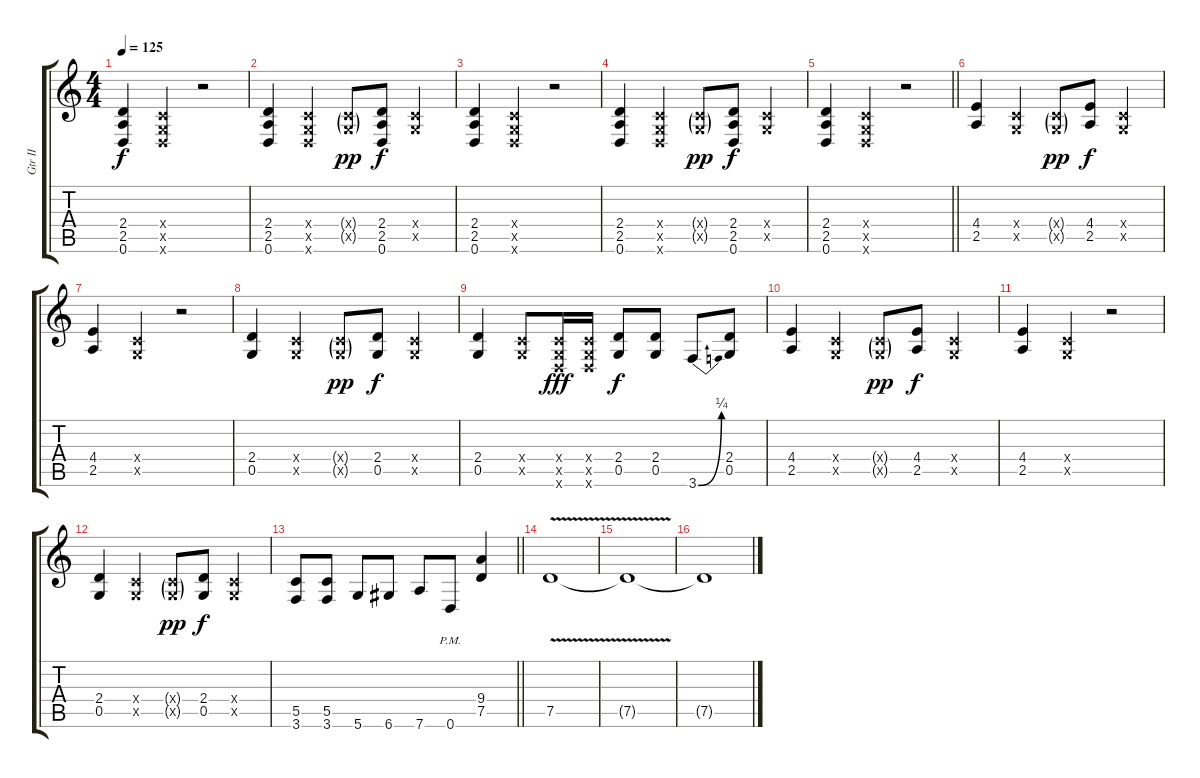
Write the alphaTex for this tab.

\track ("Gtr II" "Gtr II") {instrument overdrivenguitar}
\staff {score tabs}
\tuning (D4 A3 F3 C3 G2 D2) {hide}
\ts (4 4)
\tempo 125
\clef g2
\ks c
(2.4 2.5 0.6).4{dy f} (0.4{x} 0.5{x} 0.6{x}).4 r.2 |
(2.4 2.5 0.6).4 (0.4{x} 0.5{x} 0.6{x}).4 (0.4{g x} 0.5{g x}).8{dy pp} (2.4 2.5 0.6).8{dy f} (0.4{x} 0.5{x}).4 |
(2.4 2.5 0.6).4 (0.4{x} 0.5{x} 0.6{x}).4 r.2 |
(2.4 2.5 0.6).4 (0.4{x} 0.5{x} 0.6{x}).4 (0.4{g x} 0.5{g x}).8{dy pp} (2.4 2.5 0.6).8{dy f} (0.4{x} 0.5{x}).4 |
\barLineRight lightlight
(2.4 2.5 0.6).4 (0.4{x} 0.5{x} 0.6{x}).4 r.2 |
(4.4 2.5).4 (0.4{x} 0.5{x}).4 (0.4{g x} 0.5{g x}).8{dy pp} (4.4 2.5).8{dy f} (0.4{x} 0.5{x}).4 |
(4.4 2.5).4 (0.4{x} 0.5{x}).4 r.2 |
(2.4 0.5).4 (0.4{x} 0.5{x}).4 (0.4{g x} 0.5{g x}).8{dy pp} (2.4 0.5).8{dy f} (0.4{x} 0.5{x}).4 |
(2.4 0.5).4 (0.4{x} 0.5{x}).8 (0.4{x} 0.5{x} 0.6{x}).16{dy fff} (0.4{x} 0.5{x} 0.6{x}).16 (2.4 0.5).8{dy f} (2.4 0.5).8 3.6{be (bend 0 0 60 1)}.8 (2.4 0.5).8 |
(4.4 2.5).4 (0.4{x} 0.5{x}).4 (0.4{g x} 0.5{g x}).8{dy pp} (4.4 2.5).8{dy f} (0.4{x} 0.5{x}).4 |
(4.4 2.5).4 (0.4{x} 0.5{x}).4 r.2 |
(2.4 0.5).4 (0.4{x} 0.5{x}).4 (0.4{g x} 0.5{g x}).8{dy pp} (2.4 0.5).8{dy f} (0.4{x} 0.5{x}).4 |
\barLineRight lightlight
(5.5 3.6).8 (5.5 3.6).8 5.6.8 6.6.8 7.6.8 0.6{pm}.8 (9.4 7.5).4 |
7.5{v}.1 |
7.5{t}.1 |
7.5{t}.1
